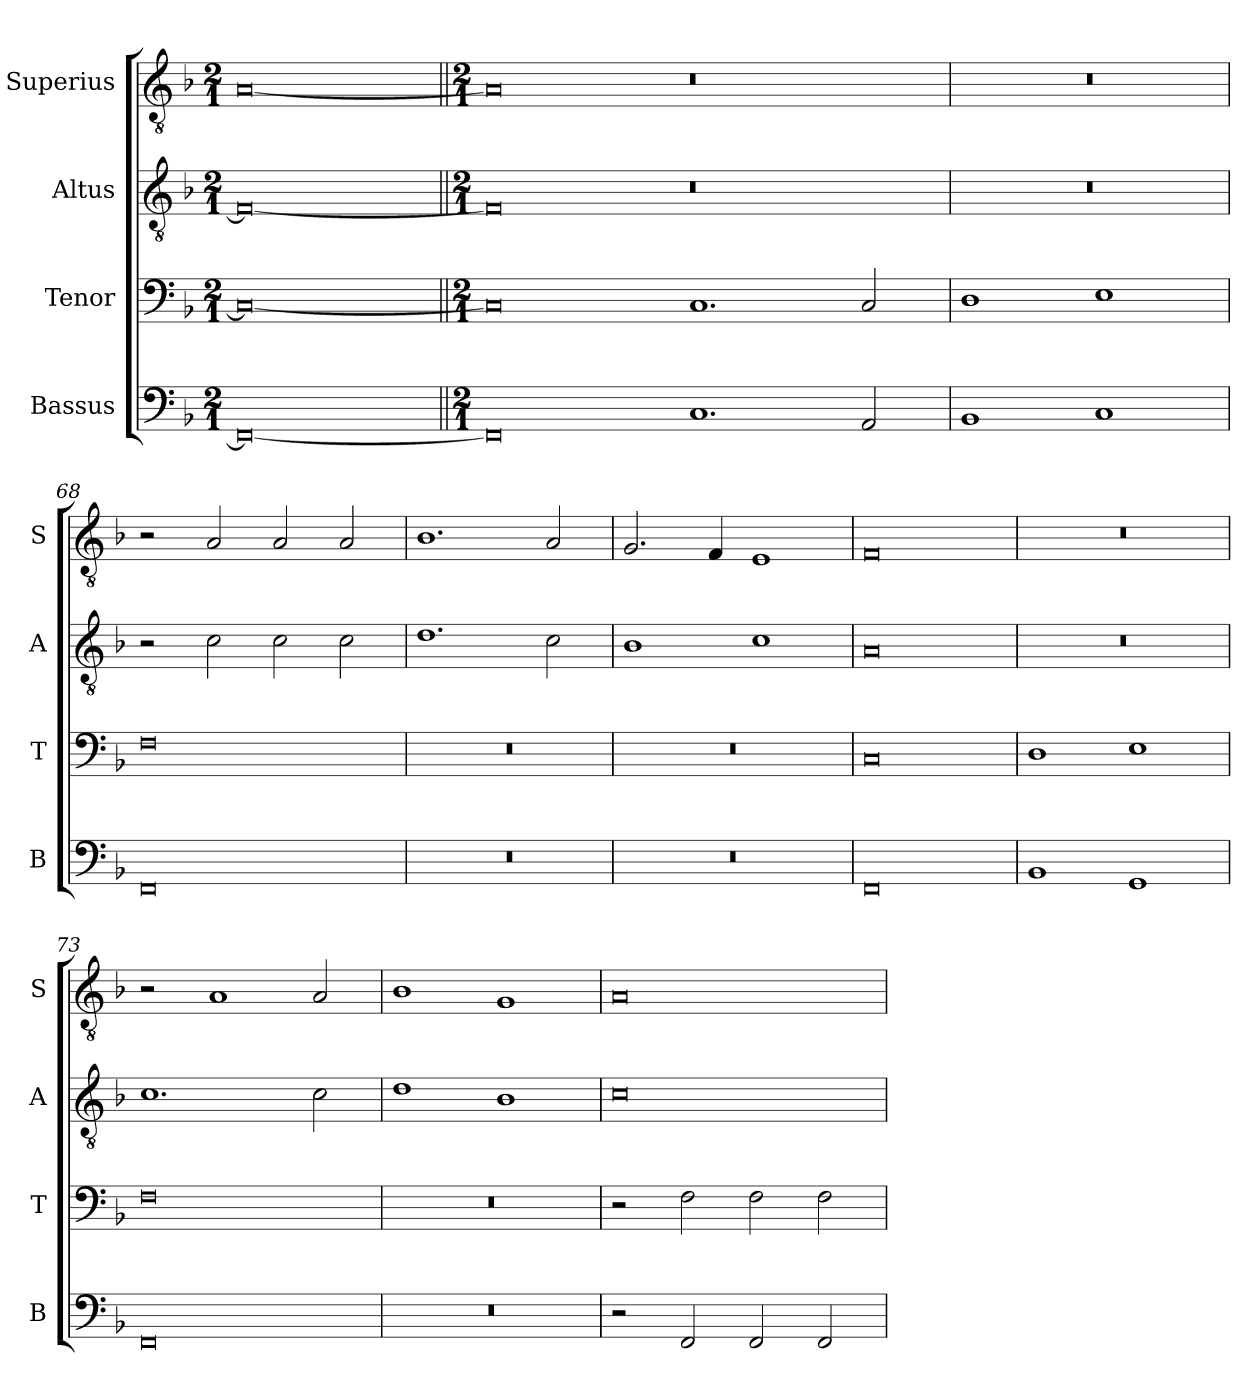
**kern	**kern	**kern	**kern
*part4	*part3	*part2	*part1
*staff4	*staff3	*staff2	*staff1
*I"Bassus	*I"Tenor	*I"Altus	*I"Superius
*I'B	*I'T	*I'A	*I'S
*clefF4	*clefF4	*clefGv2	*clefGv2
*k[b-]	*k[b-]	*k[b-]	*k[b-]
*F:	*F:	*F:	*F:
*M2/1	*M2/1	*M2/1	*M2/1
=	=	=	=
0FF_	0C_	0F_	[0A
=||	=||	=||	=||
*M2/1	*M2/1	*M2/1	*M2/1
0FF]	0C]	0F]	0A]
1.C	1.C	0r	0r
2AA	2C	.	.
=67	=67	=67	=67
1BB-	1D	0r	0r
1C	1E	.	.
=68	=68	=68	=68
0FF	0F	2r	2r
.	.	2c	2A
.	.	2c	2A
.	.	2c	2A
=69	=69	=69	=69
0r	0r	1.d	1.B-
.	.	2c	2A
=70	=70	=70	=70
0r	0r	1B-	2.G
.	.	.	4F
.	.	1c	1E
=71	=71	=71	=71
0FF	0C	0A	0F
=72	=72	=72	=72
1BB-	1D	0r	0r
1GG	1E	.	.
=73	=73	=73	=73
0FF	0F	1.c	2r
.	.	.	1A
.	.	2c	2A
=74	=74	=74	=74
0r	0r	1d	1B-
.	.	1B-	1G
=75	=75	=75	=75
2r	2r	0c	0A
2FF	2F	.	.
2FF	2F	.	.
2FF	2F	.	.
=	=	=	=
*-	*-	*-	*-
